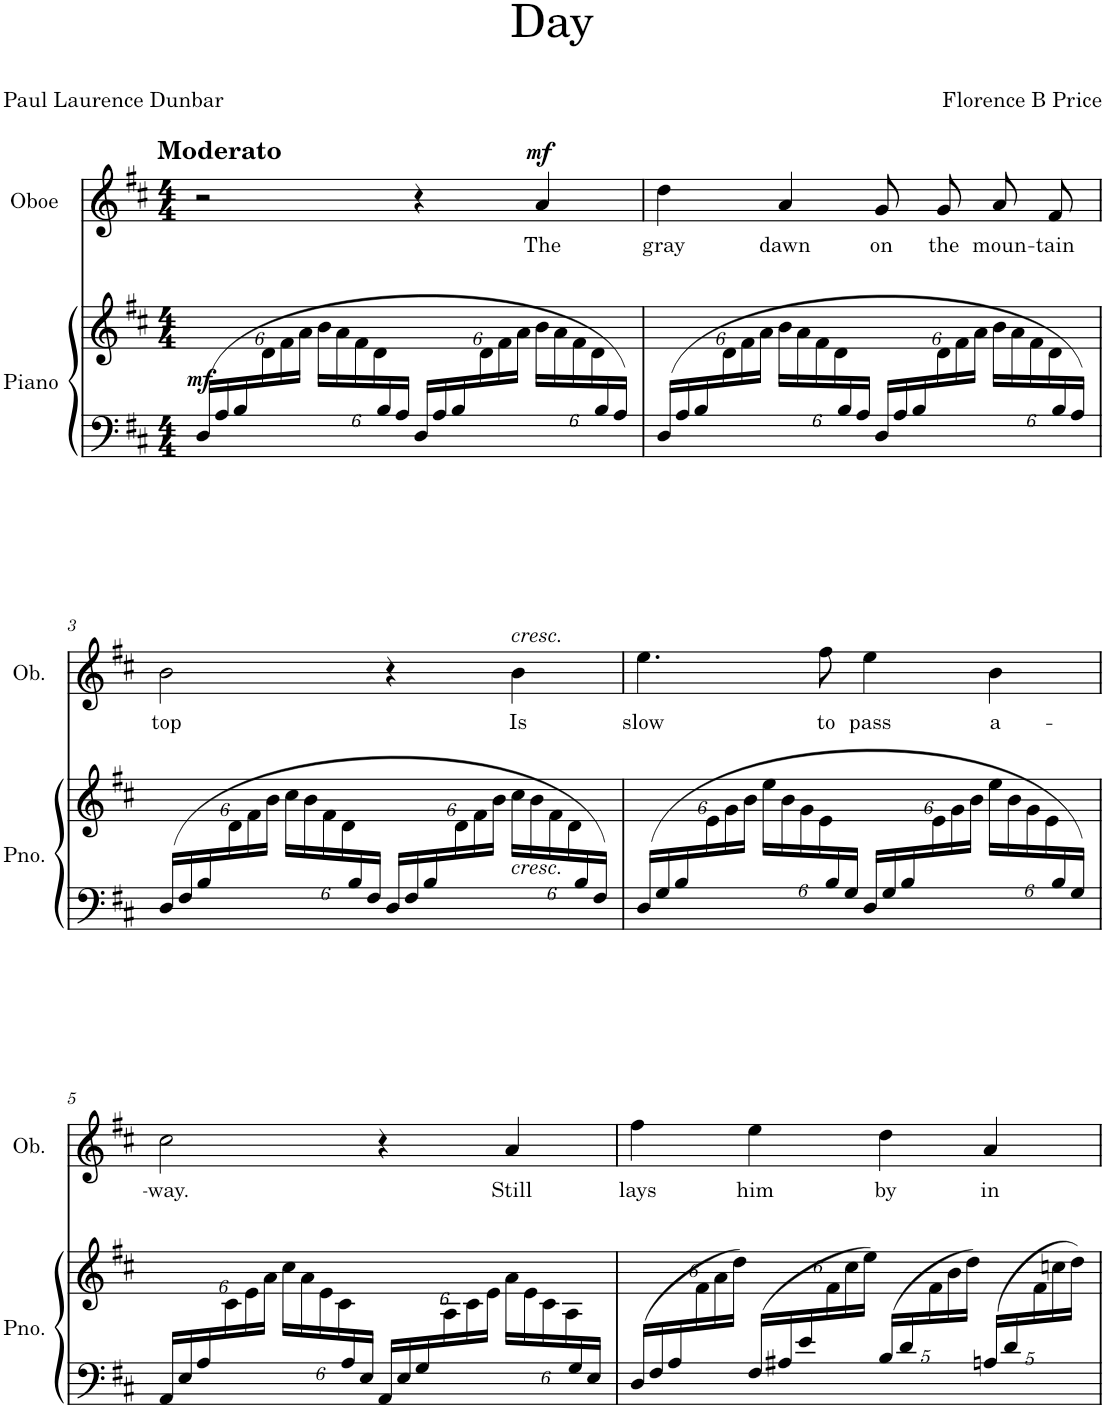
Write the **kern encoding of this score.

**kern	**kern	**dynam	**kern	**text	**dynam
*part2	*part2	*part2	*part1	*part1	*part1
*staff3	*staff2	*staff2/3	*staff1	*staff1	*staff1
*I"Piano	*	*	*I"Oboe	*	*
*I'Pno.	*	*	*I'Ob.	*	*
*clefF4	*clefG2	*	*clefG2	*	*
*k[f#c#]	*k[f#c#]	*	*k[f#c#]	*	*
*M4/4	*M4/4	*	*M4/4	*	*
*Xbrackettup	*	*	*	*	*
=1	=1	=1	=1	=1	=1
*^	*	*	*	*	*
!	!	!	!	!LO:TX:a:B:t=Moderato	!	!
!	!	!	!LO:DY:b	!	!	!
24D/LL	1ryy	8ryy	mf	2r	.	.
24A/	.	.	.	.	.	.
24B/	.	.	.	.	.	.
24%7ryy	.	24d\	.	.	.	.
.	.	24f#\	.	.	.	.
.	.	24a\JJ	.	.	.	.
*	*	*Xbrackettup	*	*	*	*
.	.	24b\LL	.	.	.	.
.	.	24a\	.	.	.	.
.	.	24f#\	.	.	.	.
.	.	24d\	.	.	.	.
24B/	.	24%5ryy	.	.	.	.
24A/JJ	.	.	.	.	.	.
24D/LL	.	.	.	4r	.	.
24A/	.	.	.	.	.	.
24B/	.	.	.	.	.	.
24%7ryy	.	24d\	.	.	.	.
.	.	24f#\	.	.	.	.
.	.	24a\JJ	.	.	.	.
!	!	!	!	!	!LO:LY:b	!LO:DY:a
.	.	24b\LL	.	4a/	The	mf
.	.	24a\	.	.	.	.
.	.	24f#\	.	.	.	.
.	.	24d\	.	.	.	.
24B/	.	12ryy	.	.	.	.
24A/JJ	.	.	.	.	.	.
=2	=2	=2	=2	=2	=2	=2
!	!	!	!	!	!LO:LY:b	!
24D/LL	1ryy	8ryy	.	4dd\	gray	.
24A/	.	.	.	.	.	.
24B/	.	.	.	.	.	.
24%7ryy	.	24d\	.	.	.	.
.	.	24f#\	.	.	.	.
.	.	24a\JJ	.	.	.	.
!	!	!	!	!	!LO:LY:b	!
.	.	24b\LL	.	4a/	dawn	.
.	.	24a\	.	.	.	.
.	.	24f#\	.	.	.	.
.	.	24d\	.	.	.	.
24B/	.	24%5ryy	.	.	.	.
24A/JJ	.	.	.	.	.	.
!	!	!	!	!	!LO:LY:b	!
24D/LL	.	.	.	8g/L	on	.
24A/	.	.	.	.	.	.
24B/	.	.	.	.	.	.
!	!	!	!	!	!LO:LY:b	!
24%7ryy	.	24d\	.	8g/J	the	.
.	.	24f#\	.	.	.	.
.	.	24a\JJ	.	.	.	.
!	!	!	!	!	!LO:LY:b	!
.	.	24b\LL	.	8a/L	moun-	.
.	.	24a\	.	.	.	.
.	.	24f#\	.	.	.	.
!	!	!	!	!	!LO:LY:b	!
.	.	24d\	.	8f#/J	-tain	.
24B/	.	12ryy	.	.	.	.
24A/JJ	.	.	.	.	.	.
!!LO:LB:g=z
=3	=3	=3	=3	=3	=3	=3
!	!	!	!	!	!LO:LY:b	!
24D/LL	1ryy	8ryy	.	2b\	top	.
24F#/	.	.	.	.	.	.
24B/	.	.	.	.	.	.
24%7ryy	.	24d\	.	.	.	.
.	.	24f#\	.	.	.	.
.	.	24b\JJ	.	.	.	.
.	.	24cc#\LL	.	.	.	.
.	.	24b\	.	.	.	.
.	.	24f#\	.	.	.	.
.	.	24d\	.	.	.	.
24B/	.	24%5ryy	.	.	.	.
24F#/JJ	.	.	.	.	.	.
24D/LL	.	.	.	4r	.	.
24F#/	.	.	.	.	.	.
24B/	.	.	.	.	.	.
24%7ryy	.	24d\	.	.	.	.
.	.	24f#\	.	.	.	.
.	.	24b\JJ	.	.	.	.
!	!	!	!	!LO:TX:a:i:t=cresc.	!	!
!	!	!LO:TX:b:i:t=cresc.	!	!	!	!
!	!	!	!	!	!LO:LY:b	!
.	.	24cc#\LL	.	4b\	Is	.
.	.	24b\	.	.	.	.
.	.	24f#\	.	.	.	.
.	.	24d\	.	.	.	.
24B/	.	12ryy	.	.	.	.
24F#/JJ	.	.	.	.	.	.
=4	=4	=4	=4	=4	=4	=4
!	!	!	!	!	!LO:LY:b	!
24D/LL	1ryy	8ryy	.	4.ee\	slow	.
24G/	.	.	.	.	.	.
24B/	.	.	.	.	.	.
24%7ryy	.	24e\	.	.	.	.
.	.	24g\	.	.	.	.
.	.	24b\JJ	.	.	.	.
.	.	24ee\LL	.	.	.	.
.	.	24b\	.	.	.	.
.	.	24g\	.	.	.	.
!	!	!	!	!	!LO:LY:b	!
.	.	24e\	.	8ff#\	to	.
24B/	.	24%5ryy	.	.	.	.
24G/JJ	.	.	.	.	.	.
!	!	!	!	!	!LO:LY:b	!
24D/LL	.	.	.	4ee\	pass	.
24G/	.	.	.	.	.	.
24B/	.	.	.	.	.	.
24%7ryy	.	24e\	.	.	.	.
.	.	24g\	.	.	.	.
.	.	24b\JJ	.	.	.	.
!	!	!	!	!	!LO:LY:b	!
.	.	24ee\LL	.	4b\	a-	.
.	.	24b\	.	.	.	.
.	.	24g\	.	.	.	.
.	.	24e\	.	.	.	.
24B/	.	12ryy	.	.	.	.
24G/JJ	.	.	.	.	.	.
!!LO:LB:g=z
=5	=5	=5	=5	=5	=5	=5
!	!	!	!	!	!LO:LY:b	!
24AA/LL	1ryy	8ryy	.	2cc#\	-way.	.
24E/	.	.	.	.	.	.
24A/	.	.	.	.	.	.
24%7ryy	.	24c#\	.	.	.	.
.	.	24e\	.	.	.	.
.	.	24a\JJ	.	.	.	.
.	.	24cc#\LL	.	.	.	.
.	.	24a\	.	.	.	.
.	.	24e\	.	.	.	.
.	.	24c#\	.	.	.	.
24A/	.	24%5ryy	.	.	.	.
24E/JJ	.	.	.	.	.	.
24AA/LL	.	.	.	4r	.	.
24E/	.	.	.	.	.	.
24G/	.	.	.	.	.	.
24%7ryy	.	24A\	.	.	.	.
.	.	24c#\	.	.	.	.
.	.	24e\JJ	.	.	.	.
!	!	!	!	!	!LO:LY:b	!
.	.	24a\LL	.	4a/	Still	.
.	.	24e\	.	.	.	.
.	.	24c#\	.	.	.	.
.	.	24A\	.	.	.	.
24G/	.	12ryy	.	.	.	.
24E/JJ	.	.	.	.	.	.
=6	=6	=6	=6	=6	=6	=6
!	!	!	!	!	!LO:LY:b	!
(24D/LL	1ryy	8ryy	.	4ff#\	lays	.
24F#/	.	.	.	.	.	.
24A/	.	.	.	.	.	.
8ryy	.	24f#\	.	.	.	.
.	.	24a\	.	.	.	.
.	.	24dd\JJ)	.	.	.	.
!	!	!	!	!	!LO:LY:b	!
(24F#/LL	.	8ryy	.	4ee\	him	.
24A#X/	.	.	.	.	.	.
24e/	.	.	.	.	.	.
8ryy	.	24f#\	.	.	.	.
.	.	24cc#\	.	.	.	.
.	.	24ee\JJ)	.	.	.	.
!	!	!	!	!	!LO:LY:b	!
(20B/LL	.	10ryy	.	4dd\	by	.
20d/	.	.	.	.	.	.
10.ryy	.	20f#\	.	.	.	.
.	.	20b\	.	.	.	.
.	.	20dd\JJ)	.	.	.	.
!	!	!	!	!	!LO:LY:b	!
(20An/LL	.	10ryy	.	4a/	in	.
20d/	.	.	.	.	.	.
10.ryy	.	20f#\	.	.	.	.
.	.	20ccn\	.	.	.	.
.	.	20dd\JJ)	.	.	.	.
*v	*v	*	*	*	*	*
=	=	=	=	=	=
*-	*-	*-	*-	*-	*-
